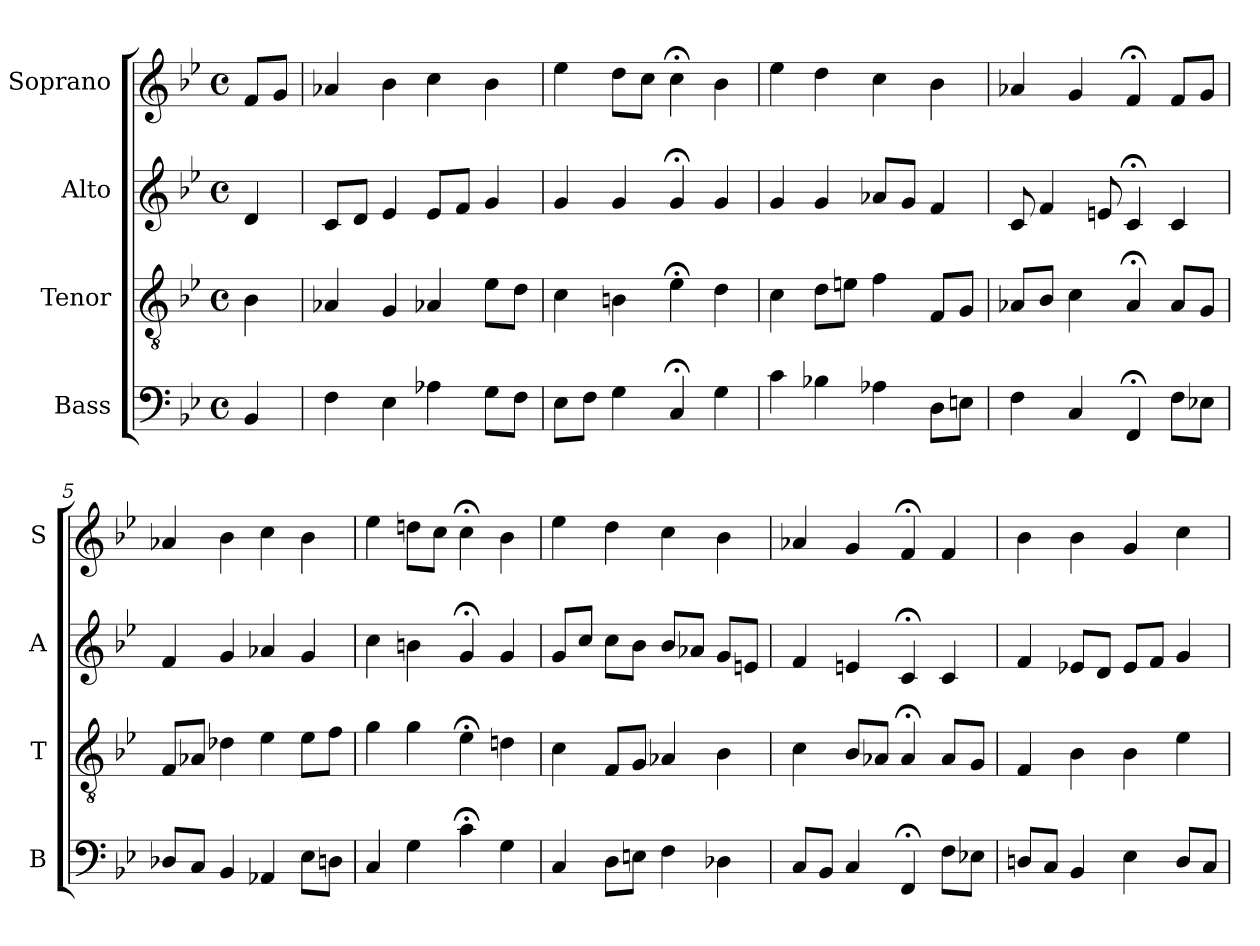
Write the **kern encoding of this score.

**kern	**kern	**kern	**kern
*part4	*part3	*part2	*part1
*staff4	*staff3	*staff2	*staff1
*I"Bass	*I"Tenor	*I"Alto	*I"Soprano
*I'B	*I'T	*I'A	*I'S
*clefF4	*clefGv2	*clefG2	*clefG2
*k[b-e-]	*k[b-e-]	*k[b-e-]	*k[b-e-]
*C:dor	*C:dor	*C:dor	*C:dor
*M4/4	*M4/4	*M4/4	*M4/4
*met(c)	*met(c)	*met(c)	*met(c)
*MM100	*MM100	*MM100	*MM100
=	=	=	=
4BB-	4B-	4d	8fL
.	.	.	8gJ
=1	=1	=1	=1
4F	4A-X	8cL	4a-X
.	.	8dJ	.
4E-i	4Gi	4e-	4b-
4A-Xi	4A-Xi	8e-L	4cc
.	.	8fJ	.
8GL	8e-L	4g	4b-
8FJ	8dJ	.	.
=2	=2	=2	=2
8E-L	4c	4g	4ee-
8FJ	.	.	.
4G	4Bn	4g	8ddL
.	.	.	8ccJ
4C;<	4e-;<	4g;<	4cc;<
4G	4d	4g	4b-
=3	=3	=3	=3
4c	4c	4g	4ee-
4B-X	8dL	4g	4dd
.	8enJ	.	.
4A-X	4f	8a-XL	4cc
.	.	8gJ	.
8DL	8FL	4f	4b-
8EnJ	8GJ	.	.
=4	=4	=4	=4
4F	8A-XL	8c	4a-X
.	8B-J	4f	.
4C	4c	.	4g
.	.	8en	.
4FF;<	4A-;<	4c;<	4f;<
8FL	8A-L	4c	8fL
8E-XJ	8GJ	.	8gJ
=5	=5	=5	=5
8D-XL	8FL	4f	4a-X
8CJ	8A-XJ	.	.
4BB-	4d-X	4g	4b-
4AA-X	4e-	4a-X	4cc
8E-L	8e-L	4g	4b-
8DnJ	8fJ	.	.
=6	=6	=6	=6
4C	4g	4cc	4ee-
4G	4g	4bn	8ddnL
.	.	.	8ccJ
4c;<	4e-;<	4g;<	4cc;<
4G	4dn	4g	4b-
=7	=7	=7	=7
4C	4c	8gL	4ee-
.	.	8ccJ	.
8DL	8FL	8ccL	4dd
8EnJ	8GJ	8b-J	.
4F	4A-X	8b-L	4cc
.	.	8a-XJ	.
4D-X	4B-	8gL	4b-
.	.	8enJ	.
=8	=8	=8	=8
8CL	4c	4f	4a-X
8BB-J	.	.	.
4C	8B-L	4en	4g
.	8A-XJ	.	.
4FF;<	4A-;<	4c;<	4f;<
8FL	8A-L	4c	4f
8E-XJ	8GJ	.	.
=9	=9	=9	=9
8DnL	4F	4f	4b-
8CJ	.	.	.
4BB-	4B-	8e-XL	4b-
.	.	8dJ	.
4E-	4B-	8e-L	4g
.	.	8fJ	.
8DL	4e-	4g	4cc
8CJ	.	.	.
=	=	=	=
*-	*-	*-	*-
